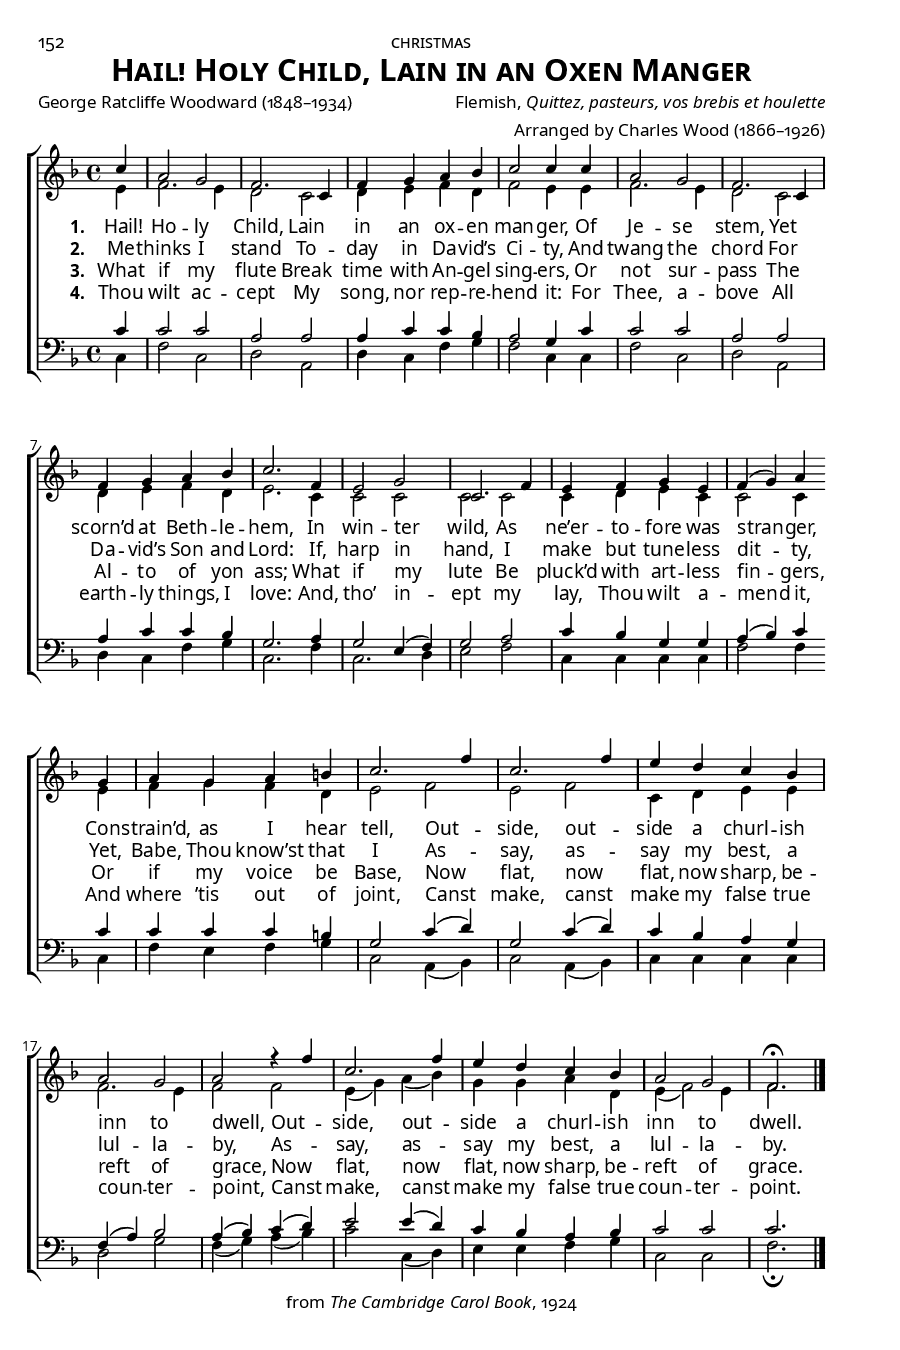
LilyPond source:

\version "2.14.2"
\include "util.ly"
\header {
  title = \markup{\override #'(font-name . "Garamond Premier Pro Semibold"){ \abs-fontsize #15 \smallCapsOldStyle"Hail! Holy Child, Lain in an Oxen Manger"}}
  poet = \markup\oldStyleNum"George Ratcliffe Woodward (1848–1934)"
  composer = \markup{"Flemish,"\italic"Quittez, pasteurs, vos brebis et houlette"}
  arranger = \markup\oldStyleNum"Arranged by Charles Wood (1866–1926)"
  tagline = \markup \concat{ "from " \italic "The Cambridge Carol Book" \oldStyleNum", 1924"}
}
\paper {
  %print-all-headers = ##f
  paper-height = 9\in
  paper-width = 6\in
  indent = 0\in
  %system-system-spacing = #'((basic-distance . 10) (padding . 0))
  %system-system-spacing =
  %  #'((basic-distance . 0)
  %     (minimum-distance . 0)
  %     (padding . -0.35)
  %     (stretchability . 100))
  ragged-last-bottom = ##f
  ragged-bottom = ##f
  two-sided = ##t
  inner-margin = 0.5\in
  outer-margin = 0.25\in
  top-margin = 0.25\in
  bottom-margin = 0.25\in
  first-page-number = #152
  print-first-page-number = ##t
  headerLine = \markup{\override #'(font-name . "Garamond Premier Pro") \smallCapsOldStyle"christmas"}
  oddHeaderMarkup = \markup\fill-line{
     \override #'(font-name . "Garamond Premier Pro")\abs-fontsize #8.5
     \combine 
        \fill-line{"" \on-the-fly #print-page-number-check-first
        \oldStylePageNum""
        }
        \fill-line{\headerLine}
  }
  evenHeaderMarkup = \markup {
     \override #'(font-name . "Garamond Premier Pro")\abs-fontsize #8.5
     \combine
        \on-the-fly #print-page-number-check-first
        \oldStylePageNum""
        \fill-line{\headerLine}
  }
}
#(set-global-staff-size 15) \paper{ #(define fonts (make-pango-font-tree "GoudyOlSt BT" "Garamond Premier Pro" "Garamond Premier Pro" (/ 15 20))) }
global = {
  \key f \major
  \time 4/4
  \autoBeamOff
  \override DynamicLineSpanner #'staff-padding = #0.0
  \override DynamicLineSpanner #'Y-extent = #'(-1 . 1)
}

sopMusic = \relative c' {
  \partial 4 c'4 |
  a2 g |
  f2. c4 |
  f g a bes |
  c2 c4 c |
  a2 g |
  f2. c4 |
  
  f g a bes |
  c2. f,4 |
  e2 g |
  c,2. f4 |
  e f g e |
  
  f( g) a \bar""\break g |
  a g a b |
  c2. f4 |
  c2. f4 |
  e d c bes |
  
  a2 g |
  a r4 f' |
  c2. f4 |
  e d c bes |
  a2 g |
  \partial 2. f2.\fermata \bar "|."
}
sopWords = \lyricmode {
  
}

altoMusic = \relative c' {
  e4 |
  f2. e4 |
  d2 c |
  d4 e f d |
  f2 e4 e |
  f2. e4 |
  d2 c |
  
  d4 e f d |
  e2. c4 |
  c2 c |
  c2 c |
  c4 d e c |
  
  c2 c4 e |
  f g f d |
  e2 f |
  e f |
  c4 d e e |
  
  f2. e4 |
  f2 f |
  e4( g) a( bes) g g a d, |
  e( f2) e4 |
  f2. \bar "|."
}
altoWords = \lyricmode {  
  \dropLyricsV
  \set stanza = #"1. "
  \set associatedVoice = "tenors"
  Hail! Ho -- ly Child,
  Lain in an ox -- en man -- ger,
  Of Je -- se stem,
  Yet scorn’d at Beth -- le -- hem,
  In win -- ter wild,
  As ne’er -- to -- fore was stran -- ger,
  Con -- strain’d, as I hear tell,
  Out -- side, out -- side
  a churl -- ish inn to dwell,
  Out -- side, out -- side
  a churl -- ish inn to dwell.
}
altoWordsII = \lyricmode {
  \dropLyricsV
%\markup\italic
  \set stanza = #"2. "
  \set associatedVoice = "tenors"
  Me -- thinks I stand
  To -- day in Da -- vid’s Ci -- ty,
  And twang the chord
  For Da -- vid’s Son and Lord:
  If, harp in hand,
  I make but tune -- less dit -- ty,
  Yet, Babe, Thou know’st that I
  As -- say, as -- say my best, a lul -- la -- by,
  As -- say, as -- say my best, a lul -- la -- by.
}
altoWordsIII = \lyricmode {
  \dropLyricsV
  \set stanza = #"3. "
  \set associatedVoice = "tenors"
  What if my flute
  Break time with An -- gel sing -- ers,
  Or not sur -- pass
  The Al -- to of yon ass;
  What if my lute
  Be pluck’d with art -- less fin -- gers,
  Or if my voice be Base,
  Now flat, now flat, now sharp, be -- reft of grace,
  Now flat, now flat, now sharp, be -- reft of grace.
}
altoWordsIV = \lyricmode {
  \dropLyricsV
  \set stanza = #"4. "
  \set associatedVoice = "tenors"
  Thou wilt ac -- cept
  My song, nor rep -- re -- hend it:
  For Thee, a -- bove
  All earth -- ly things, I love:
  And, tho’ in -- ept my lay,
  Thou wilt a -- mend it,
  And where ’tis out of joint,
  Canst make, canst make my false true coun -- ter -- point,
  Canst make, canst make my false true coun -- ter -- point.
}
altoWordsV = \lyricmode {
  \set stanza = #"5. "
  \set ignoreMelismata = ##t
}
altoWordsVI = \lyricmode {
  \set stanza = #"6. "
  \set ignoreMelismata = ##t
}
tenorMusic = \relative c' {
  c4 |
  c2 c |
  a a |
  a4 c c bes |
  a2 g4 c |
  c2 c |
  a a |
  
  a4 c c bes |
  g2. a4 |
  g2 e4( f) |
  g2 a |
  c4 bes g g |
  
  a( bes) c c |
  c c c b |
  g2 c4( d) |
  g,2 c4( d) |
  c bes a g |
  
  f( a) bes2 |
  a4( bes) c( d) |
  e2 e4( d) |
  c4 bes a bes |
  c2 c |
  c2. \bar "|."
}
tenorWords = \lyricmode {

}

bassMusic = \relative c {
  c4 |
  f2 c |
  d a |
  d4 c f g |
  f2 c4 c |
  f2 c |
  d a |
  
  d4 c f g |
  c,2. f4 |
  c2. d4 |
  e2 f |
  c4 c c c |
  
  f2 f4 c |
  f e f g |
  c,2 a4( bes) |
  c2 a4( bes) |
  c c c c |
  
  d2 g |
  f4( g) a( bes) |
  c2 c,4( d) |
  e e f g |
  c,2 c |
  f2.\fermata \bar "|."
}
bassWords = \lyricmode {

}

pianoRH = \relative c' {
  
}
pianoLH = \relative c' {
  
}

\score {
  <<
   \new ChoirStaff <<
    \new Staff = women <<
      \new Voice = "sopranos" { \voiceOne << \global \sopMusic >> }
      \new Voice = "altos" { \voiceTwo << \global \altoMusic >> }
    >>
    \new Staff = men <<
      \clef bass
      \new Voice = "tenors" { \voiceOne << \global \tenorMusic >> }
      \new Voice = "basses" { \voiceTwo << \global \bassMusic >> }
    >>
    \new Lyrics \with { alignAboveContext = #"women" \override VerticalAxisGroup #'nonstaff-relatedstaff-spacing = #'((basic-distance . 1))} \lyricsto "sopranos" \sopWords
    \new Lyrics = "altosVI"  \with { alignBelowContext = #"women" } \lyricsto "altos" \altoWordsVI
    \new Lyrics = "altosV"  \with { alignBelowContext = #"women" } \lyricsto "altos" \altoWordsV
    \new Lyrics = "altosIV"  \with { alignBelowContext = #"women" } \lyricsto "altos" \altoWordsIV
    \new Lyrics = "altosIII"  \with { alignBelowContext = #"women" } \lyricsto "altos" \altoWordsIII
    \new Lyrics = "altosII"  \with { alignBelowContext = #"women" } \lyricsto "altos" \altoWordsII
    \new Lyrics = "altos"  \with { alignBelowContext = #"women" \override VerticalAxisGroup #'nonstaff-relatedstaff-spacing = #'((basic-distance . 1)) } \lyricsto "altos" \altoWords
    \new Lyrics \with { alignAboveContext = #"men" \override VerticalAxisGroup #'nonstaff-relatedstaff-spacing = #'((basic-distance . 1)) } \lyricsto "tenors" \tenorWords
    \new Lyrics \with { alignBelowContext = #"men" \override VerticalAxisGroup #'nonstaff-relatedstaff-spacing = #'((basic-distance . 1)) } \lyricsto "basses" \bassWords
  >>
%    \new PianoStaff << \new Staff { \new Voice { \pianoRH } } \new Staff { \clef "bass" \pianoLH } >>
  >>
  \layout {
    \context {
      \Score
      %\override SpacingSpanner #'base-shortest-duration = #(ly:make-moment 1 8)
      %\override SpacingSpanner #'common-shortest-duration = #(ly:make-moment 1 4)
    }
    \context {
      % Remove all empty staves
      % \Staff \RemoveEmptyStaves \override VerticalAxisGroup #'remove-first = ##t
    }
    \context {
      \Lyrics
      \override LyricText #'X-offset = #center-on-word
    }
  }
  \midi {
    \tempo 4 = 180
    \set Staff.midiInstrument = "flute"
  
    \context {
      \Voice
      \remove "Dynamic_performer"
    }
  }
}
